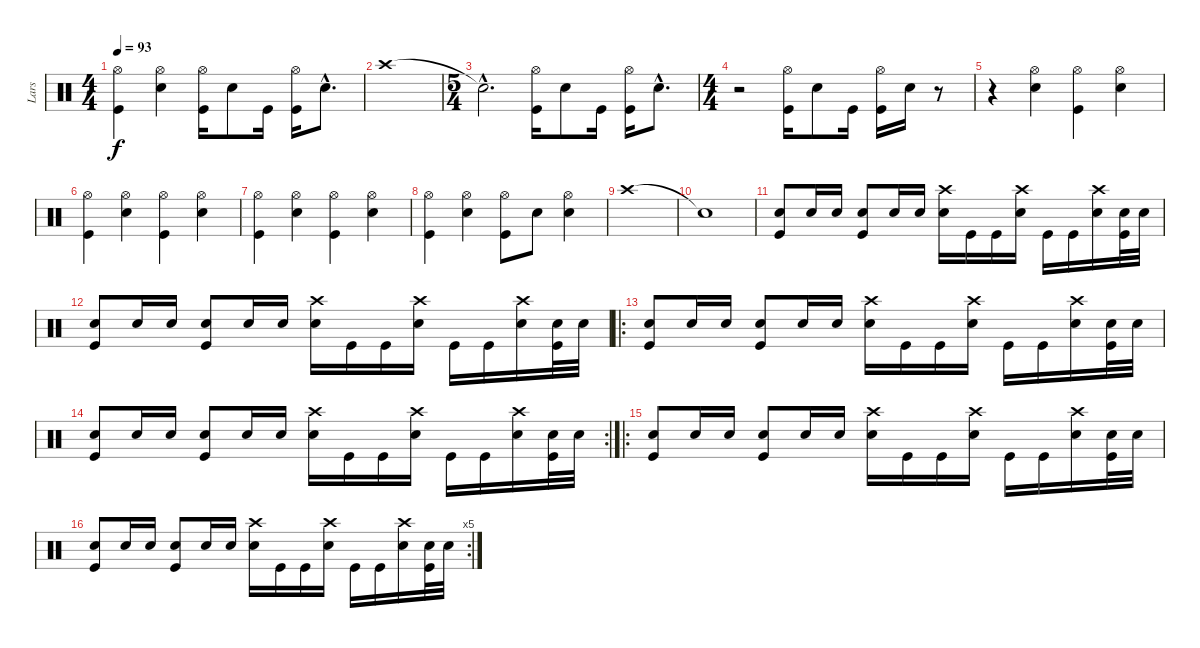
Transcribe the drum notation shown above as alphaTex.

\track ("Lars" "Lars") {instrument percussion}
\staff {score}
\articulation defaults
\ts (4 4)
\tempo 93
\clef neutral
\ks c
("Hi-Hat (open)" "Kick (hit)").4{dy f} ("Hi-Hat (open)" "Snare (hit) 2").4 ("Hi-Hat (open)" "Kick (hit)").16 "Snare (hit) 2".8 "Kick (hit)".16 ("Hi-Hat (open)" "Kick (hit)").16 "Snare (hit) 2"{hac}.8{d} |
"Crash high (hit)".1 |
\ts (5 4)
"Snare (hit)"{hac t}.2{d} ("Hi-Hat (open)" "Kick (hit)").16 "Snare (hit) 2".8 "Kick (hit)".16 ("Hi-Hat (open)" "Kick (hit)").16 "Snare (hit) 2"{hac}.8{d} |
\ts (4 4)
r.2 ("Hi-Hat (open)" "Kick (hit)").16 "Snare (hit) 2".8 "Kick (hit)".16 ("Hi-Hat (open)" "Kick (hit)").16 "Snare (hit) 2".16 r.8 |
r.4 ("Hi-Hat (open)" "Snare (hit) 2").4 ("Hi-Hat (open)" "Kick (hit)").4 ("Hi-Hat (open)" "Snare (hit) 2").4 |
("Hi-Hat (open)" "Kick (hit)").4 ("Hi-Hat (open)" "Snare (hit) 2").4 ("Hi-Hat (open)" "Kick (hit)").4 ("Hi-Hat (open)" "Snare (hit) 2").4 |
("Hi-Hat (open)" "Kick (hit)").4 ("Hi-Hat (open)" "Snare (hit) 2").4 ("Hi-Hat (open)" "Kick (hit)").4 ("Hi-Hat (open)" "Snare (hit) 2").4 |
("Hi-Hat (open)" "Kick (hit)").4 ("Hi-Hat (open)" "Snare (hit) 2").4 ("Hi-Hat (open)" "Kick (hit)").8 "Snare (hit) 2".8 ("Hi-Hat (open)" "Snare (hit) 2").4 |
"Crash high (hit)".1 |
"Snare (hit)"{t}.1 |
("Snare (hit) 2" "Kick (hit)").8 "Snare (hit) 2".16 "Snare (hit) 2".16 ("Snare (hit) 2" "Kick (hit)").8 "Snare (hit) 2".16 "Snare (hit) 2".16 ("Crash high (hit)" "Snare (hit) 2").16 "Kick (hit)".16 "Kick (hit)".16 ("Crash high (hit)" "Snare (hit) 2").16 "Kick (hit)".16 "Kick (hit)".16 ("Crash high (hit)" "Snare (hit) 2").16 ("Snare (hit) 2" "Kick (hit)").32 "Snare (hit) 2".32 |
("Snare (hit) 2" "Kick (hit)").8 "Snare (hit) 2".16 "Snare (hit) 2".16 ("Snare (hit) 2" "Kick (hit)").8 "Snare (hit) 2".16 "Snare (hit) 2".16 ("Crash high (hit)" "Snare (hit) 2").16 "Kick (hit)".16 "Kick (hit)".16 ("Crash high (hit)" "Snare (hit) 2").16 "Kick (hit)".16 "Kick (hit)".16 ("Crash high (hit)" "Snare (hit) 2").16 ("Snare (hit) 2" "Kick (hit)").32 "Snare (hit) 2".32 |
\ro
("Snare (hit) 2" "Kick (hit)").8 "Snare (hit) 2".16 "Snare (hit) 2".16 ("Snare (hit) 2" "Kick (hit)").8 "Snare (hit) 2".16 "Snare (hit) 2".16 ("Crash high (hit)" "Snare (hit) 2").16 "Kick (hit)".16 "Kick (hit)".16 ("Crash high (hit)" "Snare (hit) 2").16 "Kick (hit)".16 "Kick (hit)".16 ("Crash high (hit)" "Snare (hit) 2").16 ("Snare (hit) 2" "Kick (hit)").32 "Snare (hit) 2".32 |
\rc 2
("Snare (hit) 2" "Kick (hit)").8 "Snare (hit) 2".16 "Snare (hit) 2".16 ("Snare (hit) 2" "Kick (hit)").8 "Snare (hit) 2".16 "Snare (hit) 2".16 ("Crash high (hit)" "Snare (hit) 2").16 "Kick (hit)".16 "Kick (hit)".16 ("Crash high (hit)" "Snare (hit) 2").16 "Kick (hit)".16 "Kick (hit)".16 ("Crash high (hit)" "Snare (hit) 2").16 ("Snare (hit) 2" "Kick (hit)").32 "Snare (hit) 2".32 |
\ro
("Snare (hit) 2" "Kick (hit)").8 "Snare (hit) 2".16 "Snare (hit) 2".16 ("Snare (hit) 2" "Kick (hit)").8 "Snare (hit) 2".16 "Snare (hit) 2".16 ("Crash high (hit)" "Snare (hit) 2").16 "Kick (hit)".16 "Kick (hit)".16 ("Crash high (hit)" "Snare (hit) 2").16 "Kick (hit)".16 "Kick (hit)".16 ("Crash high (hit)" "Snare (hit) 2").16 ("Snare (hit) 2" "Kick (hit)").32 "Snare (hit) 2".32 |
\rc 5
("Snare (hit) 2" "Kick (hit)").8 "Snare (hit) 2".16 "Snare (hit) 2".16 ("Snare (hit) 2" "Kick (hit)").8 "Snare (hit) 2".16 "Snare (hit) 2".16 ("Crash high (hit)" "Snare (hit) 2").16 "Kick (hit)".16 "Kick (hit)".16 ("Crash high (hit)" "Snare (hit) 2").16 "Kick (hit)".16 "Kick (hit)".16 ("Crash high (hit)" "Snare (hit) 2").16 ("Snare (hit) 2" "Kick (hit)").32 "Snare (hit) 2".32
